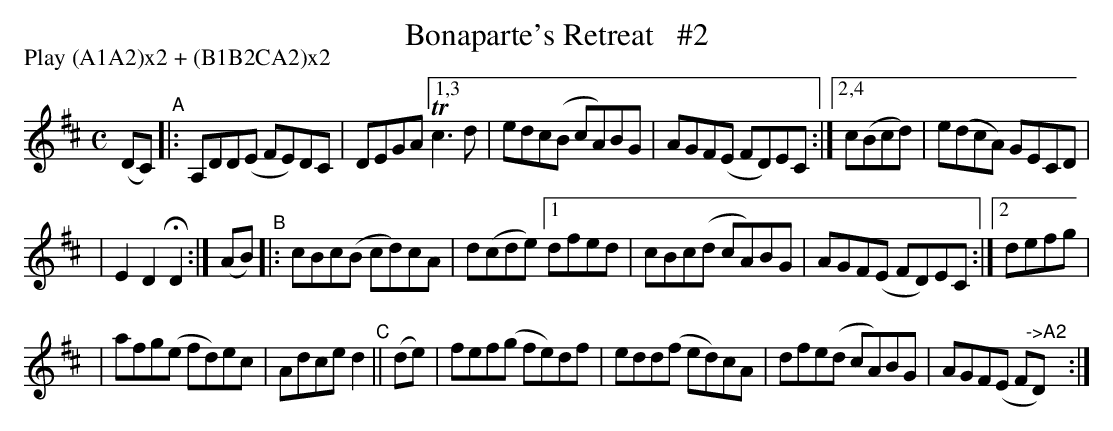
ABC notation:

X:1
T: Bonaparte's Retreat   #2
P: Play (A1A2)x2 + (B1B2CA2)x2
M: C
L: 1/8
K: D
(DC) "^A"|: A,DD(E FE)DC | DEGA [1,3 Tc3d | edc(B cA)BG | AGF(E FD)EC :|[2,4 c(Bcd) | e(dcA) GECD |
| E2D2 HD2 :| (AB) "^B"|: cBc(B cd)cA | d(cde) [1 dfed | cBc(d cA)BG | AGF(E FD)EC :|[2 defg |
| afg(e fd)ec | Adce d2 "^C"|| (de) | fef(g fe)df | edd(f ed)cA | dfe(d cA)BG | AGF(E F"^->A2"D)y :|
